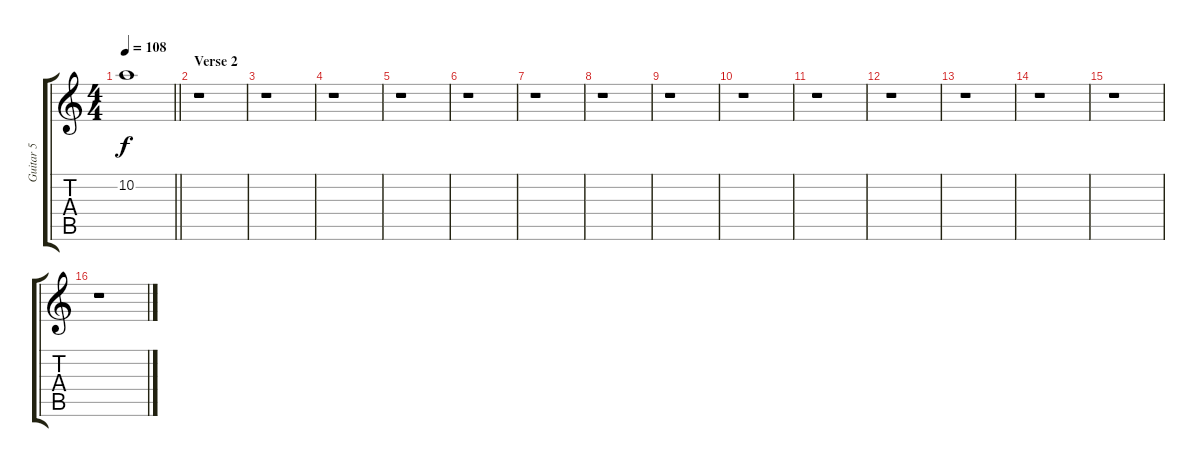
\track ("Guitar 5" "Guitar 5") {instrument distortionguitar}
\staff {score tabs}
\tuning (E4 B3 G3 D3 A2 E2) {hide}
\ts (4 4)
\tempo 108
\clef g2
\barLineRight lightlight
\ks c
10.2{t}.1{dy f} |
\section ("" "Verse 2")
r.1 |
r.1 |
r.1 |
r.1 |
r.1 |
r.1 |
r.1 |
r.1 |
r.1 |
r.1 |
r.1 |
r.1 |
r.1 |
r.1 |
r.1
